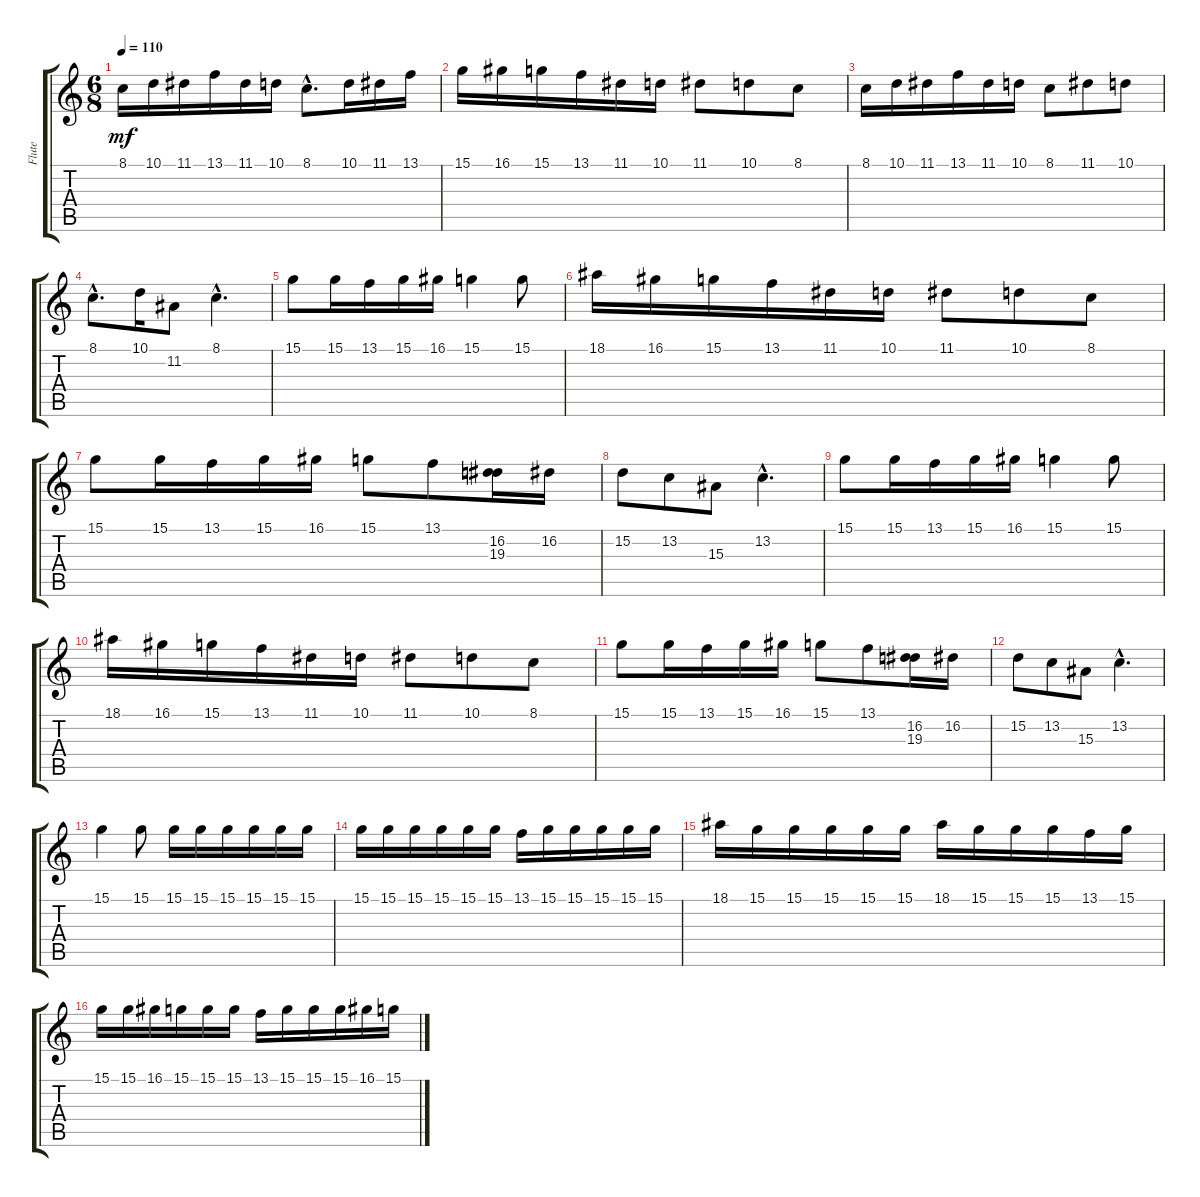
\track ("Flute" "Flute") {instrument flute}
\staff {score tabs}
\tuning (E4 B3 G3 D3 A2 E2) {hide}
\ts (6 8)
\tempo 110
\clef g2
\ks c
8.1.16{dy mf} 10.1.16 11.1.16 13.1.16 11.1.16 10.1.16 8.1{hac}.8{d} 10.1.16 11.1.16 13.1.16 |
15.1.16 16.1.16 15.1.16 13.1.16 11.1.16 10.1.16 11.1.8 10.1.8 8.1.8 |
8.1.16 10.1.16 11.1.16 13.1.16 11.1.16 10.1.16 8.1.8 11.1.8 10.1.8 |
8.1{hac}.8{d} 10.1.16 11.2.8 8.1{hac}.4{d} |
15.1.8 15.1.16 13.1.16 15.1.16 16.1.16 15.1.4 15.1.8 |
18.1.16 16.1.16 15.1.16 13.1.16 11.1.16 10.1.16 11.1.8 10.1.8 8.1.8 |
15.1.8 15.1.16 13.1.16 15.1.16 16.1.16 15.1.8 13.1.8 (16.2 19.3).16 16.2.16 |
15.2.8 13.2.8 15.3.8 13.2{hac}.4{d} |
15.1.8 15.1.16 13.1.16 15.1.16 16.1.16 15.1.4 15.1.8 |
18.1.16 16.1.16 15.1.16 13.1.16 11.1.16 10.1.16 11.1.8 10.1.8 8.1.8 |
15.1.8 15.1.16 13.1.16 15.1.16 16.1.16 15.1.8 13.1.8 (16.2 19.3).16 16.2.16 |
15.2.8 13.2.8 15.3.8 13.2{hac}.4{d} |
15.1.4 15.1.8 15.1.16 15.1.16 15.1.16 15.1.16 15.1.16 15.1.16 |
15.1.16 15.1.16 15.1.16 15.1.16 15.1.16 15.1.16 13.1.16 15.1.16 15.1.16 15.1.16 15.1.16 15.1.16 |
18.1.16 15.1.16 15.1.16 15.1.16 15.1.16 15.1.16 18.1.16 15.1.16 15.1.16 15.1.16 13.1.16 15.1.16 |
15.1.16 15.1.16 16.1.16 15.1.16 15.1.16 15.1.16 13.1.16 15.1.16 15.1.16 15.1.16 16.1.16 15.1.16
